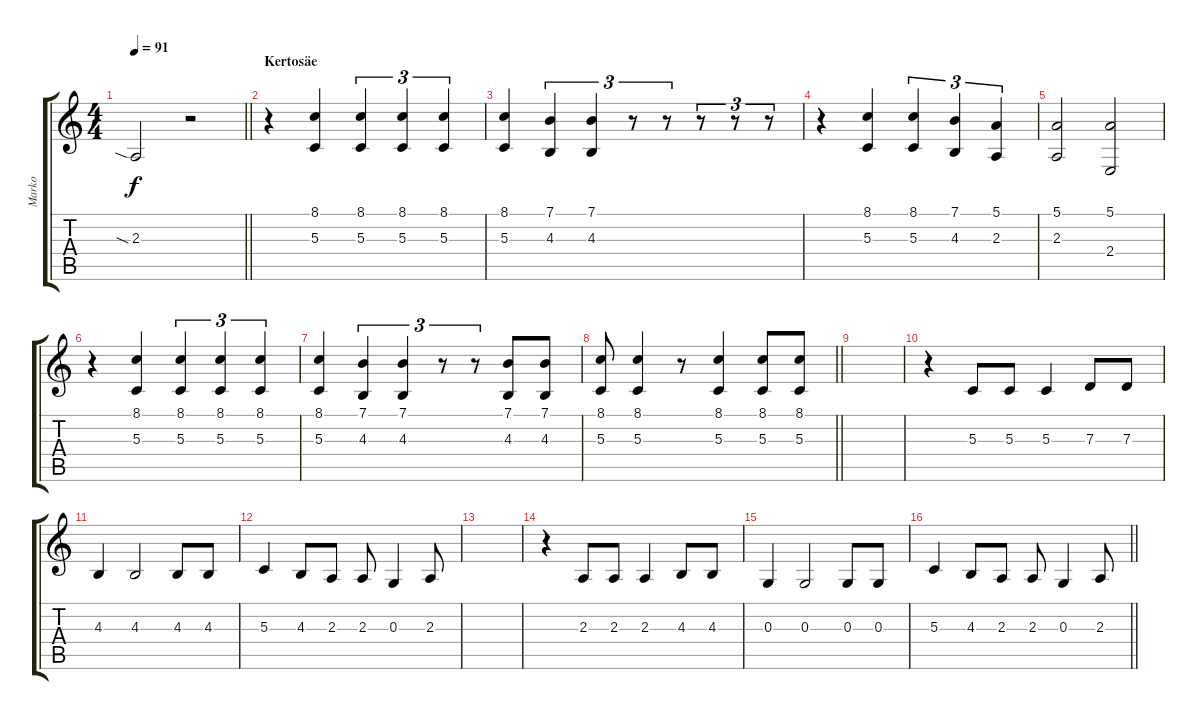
\track ("Marko" "Marko") {instrument choiraahs}
\staff {score tabs}
\tuning (E4 B3 G3 D3 A2 E2) {hide}
\ts (4 4)
\tempo 91
\clef g2
\barLineRight lightlight
\ks c
2.3{sia}.2{dy f} r.2 |
\section ("" "Kertosäe")
r.4 (8.1 5.3).4 (8.1 5.3).4{tu (3 2)} (8.1 5.3).4{tu (3 2)} (8.1 5.3).4{tu (3 2)} |
(8.1 5.3).4 (7.1 4.3).4{tu (3 2)} (7.1 4.3).4{tu (3 2)} r.8{tu (3 2)} r.8{tu (3 2)} r.8{tu (3 2)} r.8{tu (3 2)} r.8{tu (3 2)} |
r.4 (8.1 5.3).4 (8.1 5.3).4{tu (3 2)} (7.1 4.3).4{tu (3 2)} (5.1 2.3).4{tu (3 2)} |
(5.1 2.3).2 (5.1 2.4).2 |
r.4 (8.1 5.3).4 (8.1 5.3).4{tu (3 2)} (8.1 5.3).4{tu (3 2)} (8.1 5.3).4{tu (3 2)} |
(8.1 5.3).4 (7.1 4.3).4{tu (3 2)} (7.1 4.3).4{tu (3 2)} r.8{tu (3 2)} r.8{tu (3 2)} (7.1 4.3).8 (7.1 4.3).8 |
\barLineRight lightlight
(8.1 5.3).8 (8.1 5.3).4 r.8 (8.1 5.3).4 (8.1 5.3).8 (8.1 5.3).8 |
\section ("" "")
|
r.4 5.3.8 5.3.8 5.3.4 7.3.8 7.3.8 |
4.3.4 4.3.2 4.3.8 4.3.8 |
5.3.4 4.3.8 2.3.8 2.3.8 0.3.4 2.3.8 |
|
r.4 2.3.8 2.3.8 2.3.4 4.3.8 4.3.8 |
0.3.4 0.3.2 0.3.8 0.3.8 |
\barLineRight lightlight
5.3.4 4.3.8 2.3.8 2.3.8 0.3.4 2.3.8
